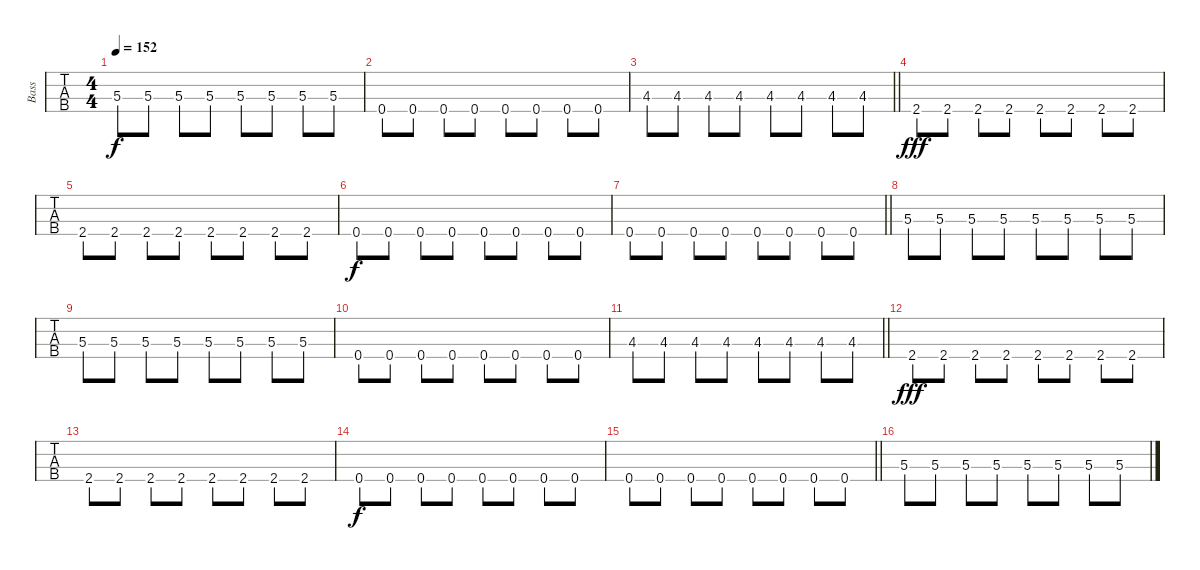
\track ("Bass" "Bass") {instrument electricbasspick}
\staff {tabs}
\tuning (G2 D2 A1 E1) {hide}
\ts (4 4)
\tempo 152
\clef f4
\ks c
5.3.8{dy f} 5.3.8 5.3.8 5.3.8 5.3.8 5.3.8 5.3.8 5.3.8 |
0.4.8 0.4.8 0.4.8 0.4.8 0.4.8 0.4.8 0.4.8 0.4.8 |
\barLineRight lightlight
4.3.8 4.3.8 4.3.8 4.3.8 4.3.8 4.3.8 4.3.8 4.3.8 |
2.4.8{dy fff} 2.4.8 2.4.8 2.4.8 2.4.8 2.4.8 2.4.8 2.4.8 |
2.4.8 2.4.8 2.4.8 2.4.8 2.4.8 2.4.8 2.4.8 2.4.8 |
0.4.8{dy f} 0.4.8 0.4.8 0.4.8 0.4.8 0.4.8 0.4.8 0.4.8 |
\barLineRight lightlight
0.4.8 0.4.8 0.4.8 0.4.8 0.4.8 0.4.8 0.4.8 0.4.8 |
5.3.8 5.3.8 5.3.8 5.3.8 5.3.8 5.3.8 5.3.8 5.3.8 |
5.3.8 5.3.8 5.3.8 5.3.8 5.3.8 5.3.8 5.3.8 5.3.8 |
0.4.8 0.4.8 0.4.8 0.4.8 0.4.8 0.4.8 0.4.8 0.4.8 |
\barLineRight lightlight
4.3.8 4.3.8 4.3.8 4.3.8 4.3.8 4.3.8 4.3.8 4.3.8 |
2.4.8{dy fff} 2.4.8 2.4.8 2.4.8 2.4.8 2.4.8 2.4.8 2.4.8 |
2.4.8 2.4.8 2.4.8 2.4.8 2.4.8 2.4.8 2.4.8 2.4.8 |
0.4.8{dy f} 0.4.8 0.4.8 0.4.8 0.4.8 0.4.8 0.4.8 0.4.8 |
\barLineRight lightlight
0.4.8 0.4.8 0.4.8 0.4.8 0.4.8 0.4.8 0.4.8 0.4.8 |
5.3.8 5.3.8 5.3.8 5.3.8 5.3.8 5.3.8 5.3.8 5.3.8
